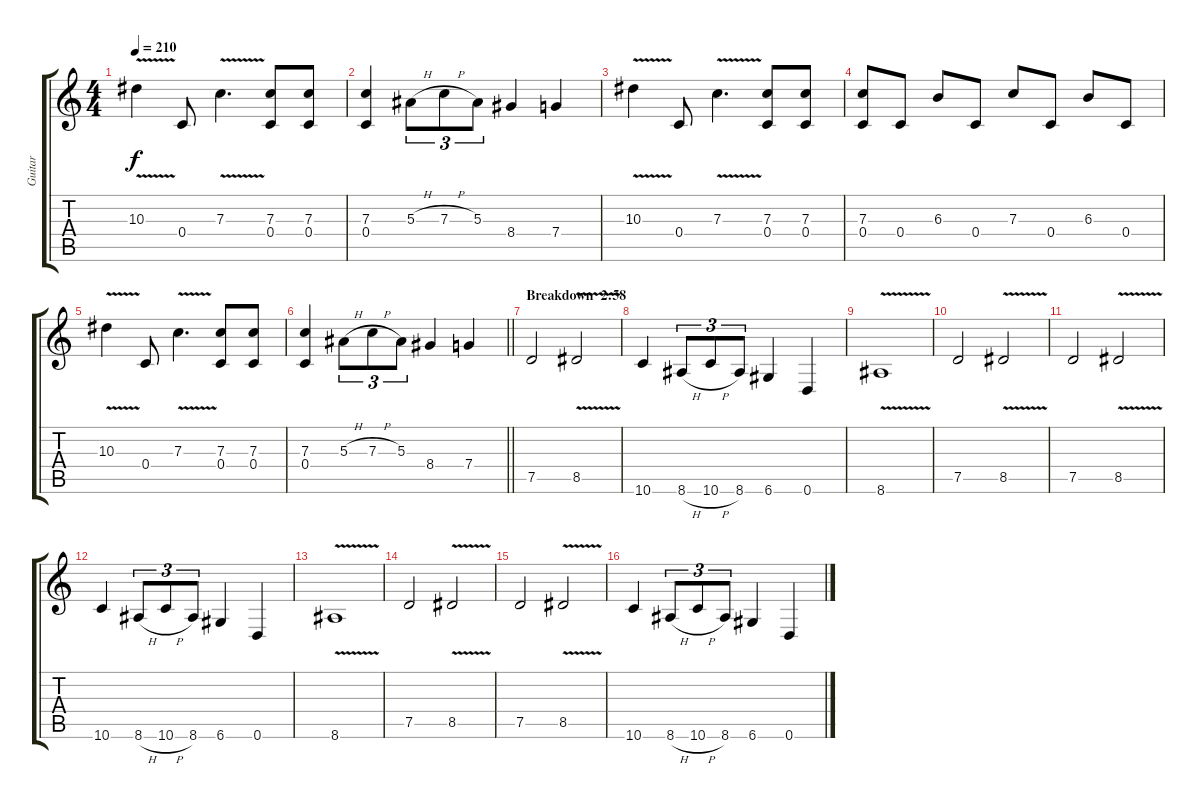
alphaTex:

\track ("Guitar" "Guitar") {instrument distortionguitar}
\staff {score tabs}
\tuning (D4 A3 F3 C3 G2 D2) {hide}
\ts (4 4)
\tempo 210
\clef g2
\ks c
10.3{v}.4{dy f} 0.4.8 7.3{v}.4{d} (7.3 0.4).8 (7.3 0.4).8 |
(7.3 0.4).4 5.3{h}.8{tu (3 2)} 7.3{h}.8{tu (3 2)} 5.3.8{tu (3 2)} 8.4.4 7.4.4 |
10.3{v}.4 0.4.8 7.3{v}.4{d} (7.3 0.4).8 (7.3 0.4).8 |
(7.3 0.4).8 0.4.8 6.3.8 0.4.8 7.3.8 0.4.8 6.3.8 0.4.8 |
10.3{v}.4 0.4.8 7.3{v}.4{d} (7.3 0.4).8 (7.3 0.4).8 |
\barLineRight lightlight
(7.3 0.4).4 5.3{h}.8{tu (3 2)} 7.3{h}.8{tu (3 2)} 5.3.8{tu (3 2)} 8.4.4 7.4.4 |
\section ("" "Breakdown  2:58")
7.5.2 8.5{v}.2 |
10.6.4 8.6{h}.8{tu (3 2)} 10.6{h}.8{tu (3 2)} 8.6.8{tu (3 2)} 6.6.4 0.6.4 |
8.6{v}.1 |
7.5.2 8.5{v}.2 |
7.5.2 8.5{v}.2 |
10.6.4 8.6{h}.8{tu (3 2)} 10.6{h}.8{tu (3 2)} 8.6.8{tu (3 2)} 6.6.4 0.6.4 |
8.6{v}.1 |
7.5.2 8.5{v}.2 |
7.5.2 8.5{v}.2 |
10.6.4 8.6{h}.8{tu (3 2)} 10.6{h}.8{tu (3 2)} 8.6.8{tu (3 2)} 6.6.4 0.6.4
